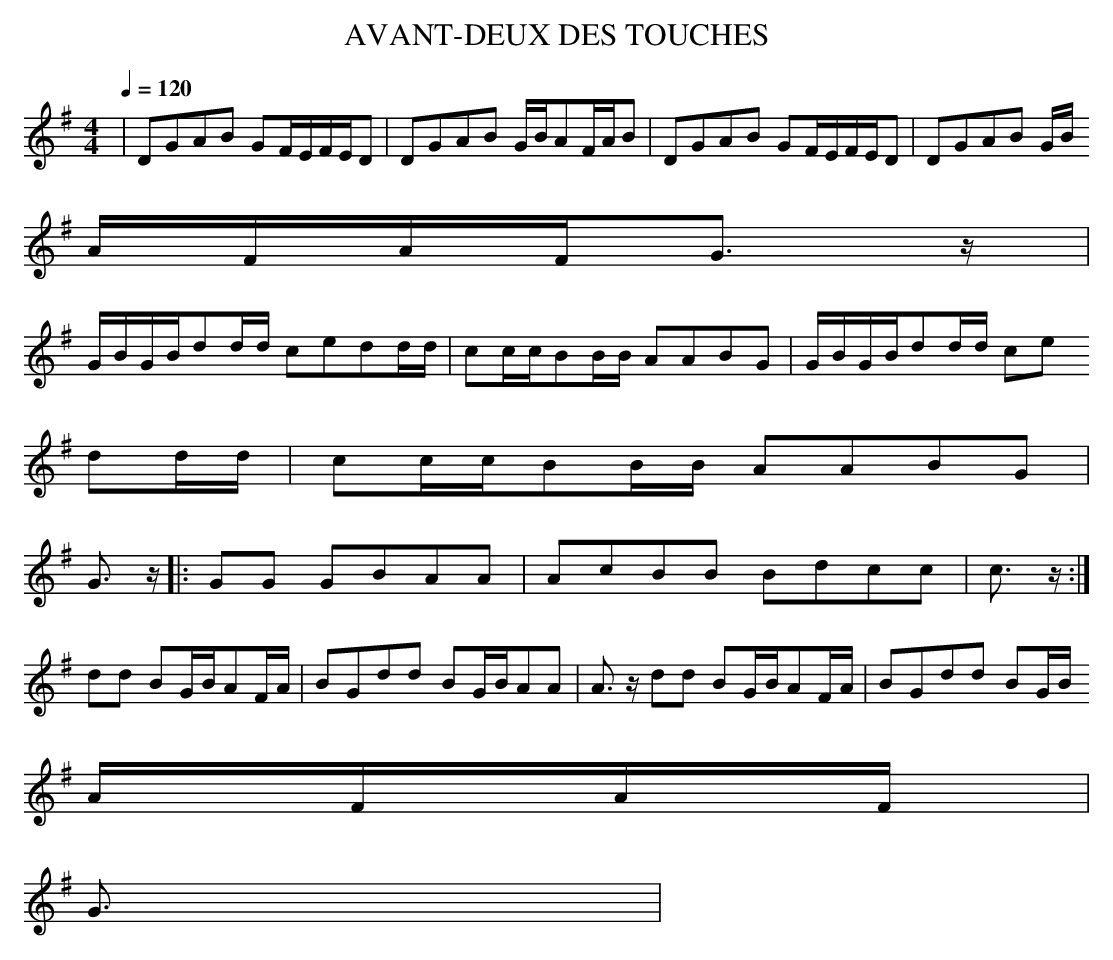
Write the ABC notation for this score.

X:1
T:AVANT-DEUX DES TOUCHES
M:4/4
L:1/8
Q:1/4=120
K:G
|DGAB GF/2E/2F/2E/2D|DGAB G/2B/2AF/2A/2B|DGAB GF/2E/2F/2E/2D|DGAB G/2B/2
A/2F/2A/2F/2G3/2 z/2 |
G/2B/2G/2B/2dd/2d/2 cedd/2d/2|cc/2c/2BB/2B/2 AABG|G/2B/2G/2B/2dd/2d/2 ce
dd/2d/2|cc/2c/2BB/2B/2 AABG|
G3/2 z/2 |:GG GBAA|AcBB Bdcc|c3/2 z/2:|
dd BG/2B/2AF/2A/2|BGdd BG/2B/2AA|A3/2 z/2 dd BG/2B/2AF/2A/2|BGdd BG/2B/2
A/2F/2A/2F/2|
G3/2|
